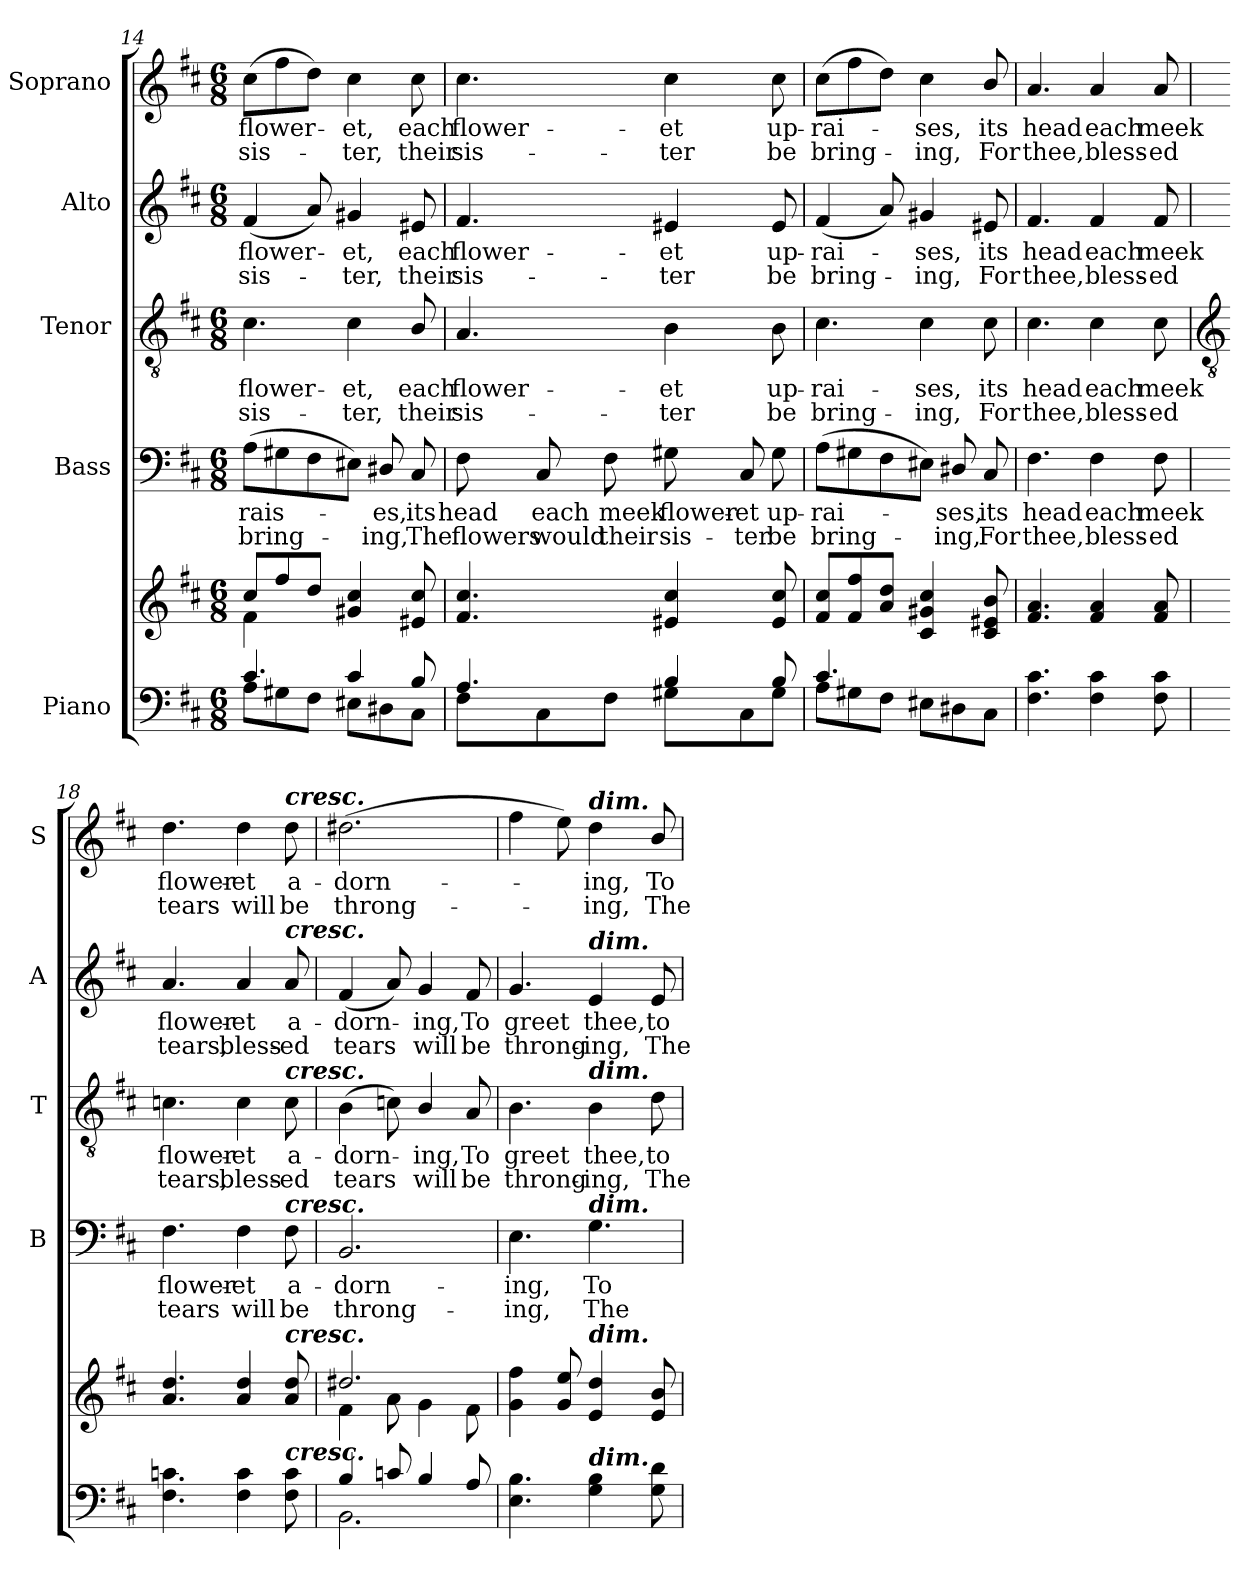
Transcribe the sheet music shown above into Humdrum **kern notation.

**kern	**kern	**kern	**text	**text	**kern	**text	**text	**kern	**text	**text	**kern	**text	**text
*part5	*part5	*part4	*part4	*part4	*part3	*part3	*part3	*part2	*part2	*part2	*part1	*part1	*part1
*staff6	*staff5	*staff4	*staff4	*staff4	*staff3	*staff3	*staff3	*staff2	*staff2	*staff2	*staff1	*staff1	*staff1
*I"Piano	*	*I"Bass	*	*	*I"Tenor	*	*	*I"Alto	*	*	*I"Soprano	*	*
*	*	*I'B	*	*	*I'T	*	*	*I'A	*	*	*I'S	*	*
!!LO:LB:g=z
*clefF4	*clefG2	*clefF4	*	*	*clefGv2	*	*	*clefG2	*	*	*clefG2	*	*
*k[f#c#]	*k[f#c#]	*k[f#c#]	*	*	*k[f#c#]	*	*	*k[f#c#]	*	*	*k[f#c#]	*	*
*D:	*D:	*D:	*	*	*D:	*	*	*D:	*	*	*D:	*	*
*M6/8	*M6/8	*M6/8	*	*	*M6/8	*	*	*M6/8	*	*	*M6/8	*	*
=14	=14	=14	=14	=14	=14	=14	=14	=14	=14	=14	=14	=14	=14
*^	*^	*	*	*	*	*	*	*	*	*	*	*	*
!	!	!	!	!	!LO:LY:b	!LO:LY:b	!	!LO:LY:b	!LO:LY:b	!	!LO:LY:b	!LO:LY:b	!	!LO:LY:b	!LO:LY:b
4.c#/	8A\L	8cc#/L	4f#\	(>8AL	rais-	bring-	4.c#	flower-	-sis-	(<4f#	flower-	sis-	(>8cc#L	flower-	sis-
.	8G#X\	8ff#/	.	8G#X	.	.	.	.	.	.	.	.	8ff#	.	.
.	8F#\J	8dd/J	2ryy	8F#	.	.	.	.	.	8a)	.	.	8ddJ)	.	.
!	!	!	!	!	!	!	!	!LO:LY:b	!LO:LY:b	!	!LO:LY:b	!LO:LY:b	!	!LO:LY:b	!LO:LY:b
4c#/	8E#X\L	4g#X/ 4cc#/	.	8E#XJ)	.	.	4c#	-et,	ter,	4g#X	et,	ter,	4cc#	et,	ter,
!	!	!	!	!	!LO:LY:b	!LO:LY:b	!	!	!	!	!	!	!	!	!
.	8D#X/	.	.	8D#X/	es,	ing,	.	.	.	.	.	.	.	.	.
!	!	!	!	!	!LO:LY:b	!LO:LY:b	!	!LO:LY:b	!LO:LY:b	!	!LO:LY:b	!LO:LY:b	!	!LO:LY:b	!LO:LY:b
8B/	8C#\J	8e#X/ 8cc#/	.	8C#	its	The	8B/	each	their	8e#X	each	their	8cc#	each	their
=15	=15	=15	=15	=15	=15	=15	=15	=15	=15	=15	=15	=15	=15	=15	=15
!	!	!	!LO:N:vis=1	!	!LO:LY:b	!LO:LY:b	!	!LO:LY:b	!LO:LY:b	!	!LO:LY:b	!LO:LY:b	!	!LO:LY:b	!LO:LY:b
4.A/	8F#\L	4.f#/ 4.cc#/	2.ryy	8F#	head	flowers	4.A	flower-	-sis-	4.f#	flower-	-sis-	4.cc#	flower-	-sis-
!	!	!	!	!	!LO:LY:b	!LO:LY:b	!	!	!	!	!	!	!	!	!
.	8C#\	.	.	8C#	each	would	.	.	.	.	.	.	.	.	.
!	!	!	!	!	!LO:LY:b	!LO:LY:b	!	!	!	!	!	!	!	!	!
.	8F#\J	.	.	8F#	meek	their	.	.	.	.	.	.	.	.	.
!	!	!	!	!	!LO:LY:b	!LO:LY:b	!	!LO:LY:b	!LO:LY:b	!	!LO:LY:b	!LO:LY:b	!	!LO:LY:b	!LO:LY:b
4B/	8G#X\L	4e#X/ 4cc#/	.	8G#X	flower-	-sis-	4B	-et	ter	4e#X	-et	ter	4cc#	-et	ter
!	!	!	!	!	!LO:LY:b	!LO:LY:b	!	!	!	!	!	!	!	!	!
.	8C#\	.	.	8C#	-et	ter	.	.	.	.	.	.	.	.	.
!	!	!	!	!	!LO:LY:b	!LO:LY:b	!	!LO:LY:b	!LO:LY:b	!	!LO:LY:b	!LO:LY:b	!	!LO:LY:b	!LO:LY:b
8B/	8G#\J	8e#/ 8cc#/	.	8G#	up-	-be	8B	up-	-be	8e#	up-	-be	8cc#	up-	-be
=16	=16	=16	=16	=16	=16	=16	=16	=16	=16	=16	=16	=16	=16	=16	=16
!	!	!	!LO:N:vis=1	!	!LO:LY:b	!LO:LY:b	!	!LO:LY:b	!LO:LY:b	!	!LO:LY:b	!LO:LY:b	!	!LO:LY:b	!LO:LY:b
4.c#/	8A\L	8f#/ 8cc#/L	2.ryy	(>8AL	rai-	bring-	4.c#	rai-	-bring-	(<4f#	rai-	bring-	(>8cc#L	rai-	bring-
.	8G#X\	8f#/ 8ff#/	.	8G#X	.	.	.	.	.	.	.	.	8ff#	.	.
.	8F#\J	8a/ 8dd/J	.	8F#	.	.	.	.	.	8a)	.	.	8ddJ)	.	.
!	!	!	!	!	!	!	!	!LO:LY:b	!LO:LY:b	!	!LO:LY:b	!LO:LY:b	!	!LO:LY:b	!LO:LY:b
4.ryy	8E#X\L	4c#/ 4g#X/ 4cc#/	.	8E#XJ)	.	.	4c#	-ses,	ing,	4g#X	ses,	ing,	4cc#	ses,	ing,
!	!	!	!	!	!LO:LY:b	!LO:LY:b	!	!	!	!	!	!	!	!	!
.	8D#X/	.	.	8D#X/	ses,	ing,	.	.	.	.	.	.	.	.	.
!	!	!	!	!	!LO:LY:b	!LO:LY:b	!	!LO:LY:b	!LO:LY:b	!	!LO:LY:b	!LO:LY:b	!	!LO:LY:b	!LO:LY:b
.	8C#\J	8c#/ 8e#X/ 8b/	.	8C#	its	For	8c#	its	For	8e#X	its	For	8b/	its	For
=17	=17	=17	=17	=17	=17	=17	=17	=17	=17	=17	=17	=17	=17	=17	=17
!	!	!	!LO:N:vis=1	!	!LO:LY:b	!LO:LY:b	!	!LO:LY:b	!LO:LY:b	!	!LO:LY:b	!LO:LY:b	!	!LO:LY:b	!LO:LY:b
2ryy	4.F#\ 4.c#\	4.f#/ 4.a/	2.ryy	4.F#	head	thee,	4.c#	head	thee,	4.f#	head	thee,	4.a	head	thee,
!	!	!	!	!	!LO:LY:b	!LO:LY:b	!	!LO:LY:b	!LO:LY:b	!	!LO:LY:b	!LO:LY:b	!	!LO:LY:b	!LO:LY:b
.	4F#\ 4c#\	4f#/ 4a/	.	4F#	each	bless-	4c#	each	bless-	4f#	each	bless-	4a	each	bless-
8ryy	.	.	.	.	.	.	.	.	.	.	.	.	.	.	.
!	!	!	!	!	!LO:LY:b	!LO:LY:b	!	!LO:LY:b	!LO:LY:b	!	!LO:LY:b	!LO:LY:b	!	!LO:LY:b	!LO:LY:b
8ryy	8F#\ 8c#\	8f#/ 8a/	.	8F#	-meek	ed	8c#	-meek	ed	8f#	-meek	ed	8a	-meek	ed
!!LO:LB:g=z
=18	=18	=18	=18	=18	=18	=18	=18	=18	=18	=18	=18	=18	=18	=18	=18
*	*	*	*	*	*	*	*clefGv2	*	*	*	*	*	*	*	*
!LO:N:vis=1	!	!	!LO:N:vis=1	!	!LO:LY:b	!LO:LY:b	!	!LO:LY:b	!LO:LY:b	!	!LO:LY:b	!LO:LY:b	!	!LO:LY:b	!LO:LY:b
2.ryy	4.F#\ 4.cn\	4.a 4.dd	2.ryy	4.F#	flower-	-tears	4.cn	flower-	-tears,	4.a	flower-	-tears,	4.dd	flower-	-tears
!	!	!	!	!	!LO:LY:b	!LO:LY:b	!	!LO:LY:b	!LO:LY:b	!	!LO:LY:b	!LO:LY:b	!	!LO:LY:b	!LO:LY:b
.	4F#\ 4c\	4a 4dd	.	4F#	et	will	4c	et	bless-	4a	et	bless-	4dd	et	will
!	!	!	!	!	!	!	!	!	!	!	!	!	!LO:TX:a:Bi:t=cresc.	!	!
!	!	!	!	!	!	!	!	!	!	!LO:TX:a:Bi:t=cresc.	!	!	!	!	!
!	!	!	!	!	!	!	!LO:TX:a:Bi:t=cresc.	!	!	!	!	!	!	!	!
!	!	!	!	!LO:TX:a:Bi:t=cresc.	!	!	!	!	!	!	!	!	!	!	!
!	!	!LO:TX:a:Bi:t=cresc.	!	!	!	!	!	!	!	!	!	!	!	!	!
!	!LO:TX:a:Bi:t=cresc.	!	!	!	!	!	!	!	!	!	!	!	!	!	!
!	!	!	!	!	!LO:LY:b	!LO:LY:b	!	!LO:LY:b	!LO:LY:b	!	!LO:LY:b	!LO:LY:b	!	!LO:LY:b	!LO:LY:b
.	8F#\ 8c\	8a 8dd	.	8F#	a-	-be	8c	-a-	-ed	8a	-a-	-ed	8dd	a-	-be
=19	=19	=19	=19	=19	=19	=19	=19	=19	=19	=19	=19	=19	=19	=19	=19
!	!	!	!	!	!LO:LY:b	!LO:LY:b	!	!LO:LY:b	!LO:LY:b	!	!LO:LY:b	!LO:LY:b	!	!LO:LY:b	!LO:LY:b
4B/	2.BB\	2.dd#X/	4f#\	2.BB	dorn-	-throng-	(>4B	dorn-	tears	(<4f#	dorn-	tears	(>2.dd#X	dorn-	throng-
8cn/	.	.	8a\	.	.	.	8cn)	.	.	8a)	.	.	.	.	.
!	!	!	!	!	!	!	!	!LO:LY:b	!LO:LY:b	!	!LO:LY:b	!LO:LY:b	!	!	!
4B/	.	.	4g\	.	.	.	4B/	ing,	will	4g	ing,	will	.	.	.
!	!	!	!	!	!	!	!	!LO:LY:b	!LO:LY:b	!	!LO:LY:b	!LO:LY:b	!	!	!
8A/	.	.	8f#\	.	.	.	8A	To	be	8f#	To	be	.	.	.
=20	=20	=20	=20	=20	=20	=20	=20	=20	=20	=20	=20	=20	=20	=20	=20
!	!	!	!LO:N:vis=1	!	!LO:LY:b	!LO:LY:b	!	!LO:LY:b	!LO:LY:b	!	!LO:LY:b	!LO:LY:b	!	!	!
2ryy	4.E\ 4.B\	4g\ 4ff#\	2.ryy	4.E	-ing,	ing,	4.B	greet	throng-	4.g	greet	throng-	4ff#	.	.
.	.	8g 8ee	.	.	.	.	.	.	.	.	.	.	8ee)	.	.
!	!	!	!	!	!	!	!	!	!	!	!	!	!LO:TX:a:Bi:t=dim.	!	!
!	!	!	!	!	!	!	!	!	!	!LO:TX:a:Bi:t=dim.	!	!	!	!	!
!	!	!	!	!	!	!	!LO:TX:a:Bi:t=dim.	!	!	!	!	!	!	!	!
!	!	!	!	!LO:TX:a:Bi:t=dim.	!	!	!	!	!	!	!	!	!	!	!
!	!	!LO:TX:a:Bi:t=dim.	!	!	!	!	!	!	!	!	!	!	!	!	!
!	!LO:TX:a:Bi:t=dim.	!	!	!	!	!	!	!	!	!	!	!	!	!	!
!	!	!	!	!	!LO:LY:b	!LO:LY:b	!	!LO:LY:b	!LO:LY:b	!	!LO:LY:b	!LO:LY:b	!	!LO:LY:b	!LO:LY:b
.	4G\ 4B\	4e 4dd	.	4.G	To	The	4B	-thee,	ing,	4e	-thee,	ing,	4dd	ing,	ing,
8ryy	.	.	.	.	.	.	.	.	.	.	.	.	.	.	.
!	!	!	!	!	!	!	!	!LO:LY:b	!LO:LY:b	!	!LO:LY:b	!LO:LY:b	!	!LO:LY:b	!LO:LY:b
8ryy	8G\ 8d\	8e/ 8b/	.	.	.	.	8d	to	The	8e	to	The	8b/	To	The
*v	*v	*	*	*	*	*	*	*	*	*	*	*	*	*	*
*	*v	*v	*	*	*	*	*	*	*	*	*	*	*	*
=	=	=	=	=	=	=	=	=	=	=	=	=	=
*-	*-	*-	*-	*-	*-	*-	*-	*-	*-	*-	*-	*-	*-
